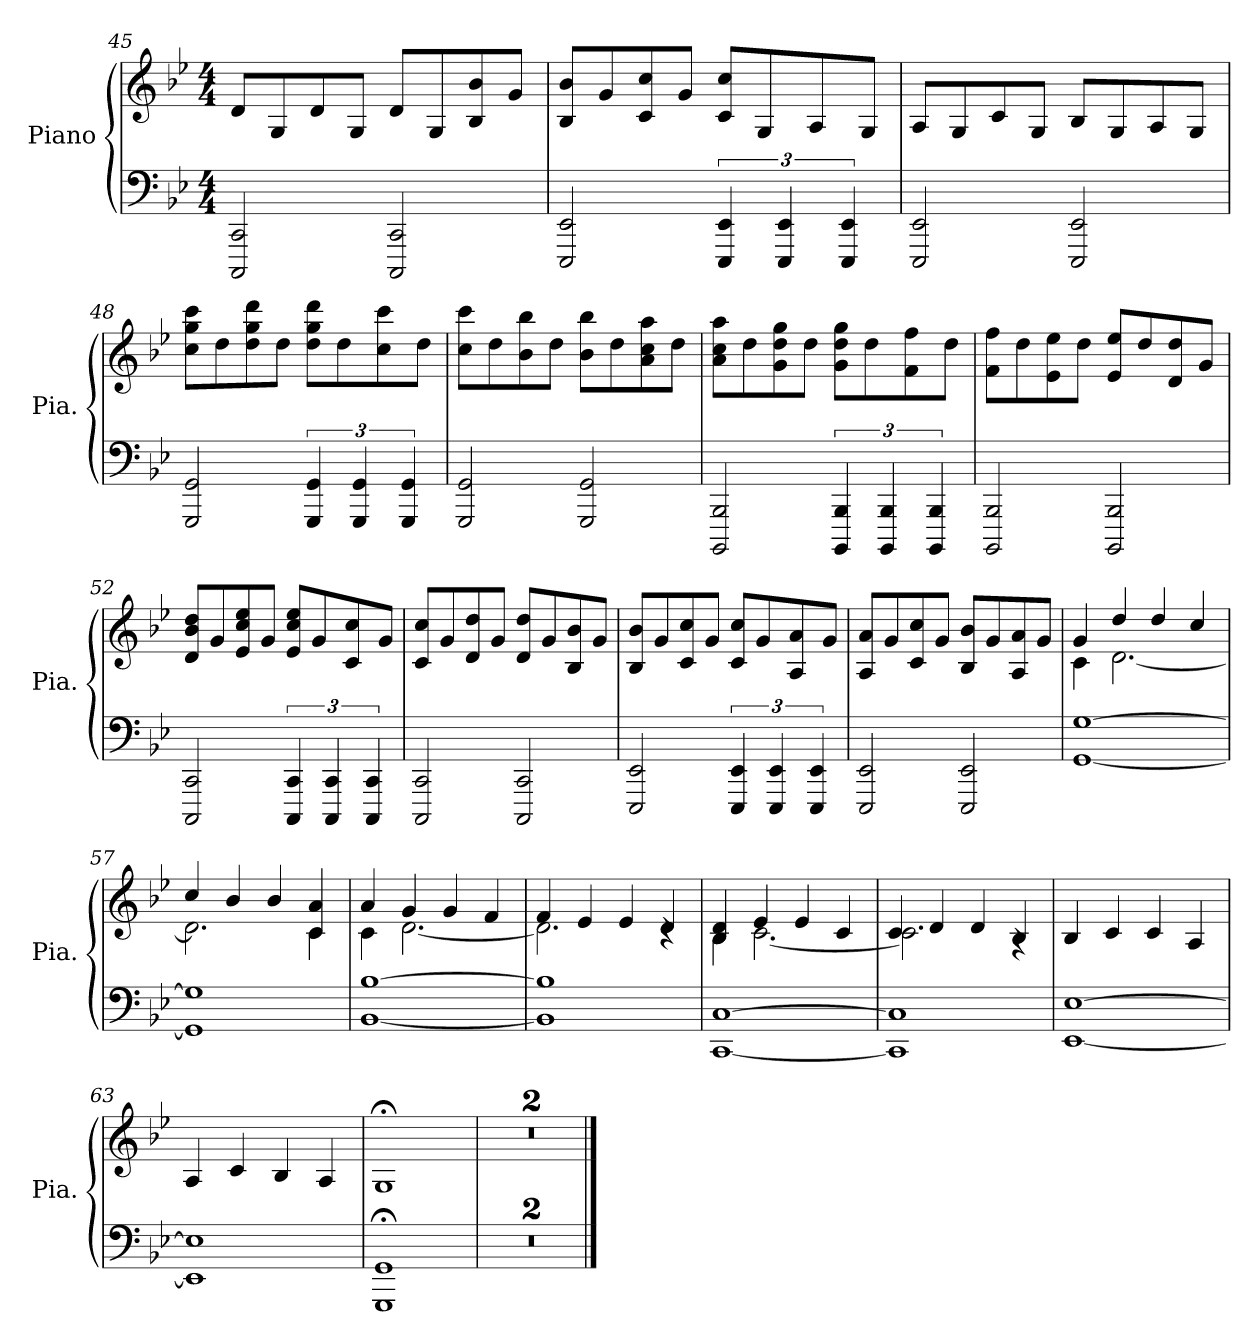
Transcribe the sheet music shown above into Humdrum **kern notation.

**kern	**kern
*part1	*part1
*staff2	*staff1
*I"Piano	*
*I'Pia.	*
*clefF4	*clefG2
*k[b-e-]	*k[b-e-]
*M4/4	*M4/4
=45	=45
2CCC/ 2CC/	8d/L
.	8G/
.	8d/
.	8G/J
2CCC/ 2CC/	8d/L
.	8G/
.	8B-/ 8b-/
.	8g/J
=46	=46
2EEE-/ 2EE-/	8B-/ 8b-/L
.	8g/
.	8c/ 8cc/
.	8g/J
6EEE-/ 6EE-/	8c/ 8cc/L
.	8G/
6EEE-/ 6EE-/	.
.	8A/
6EEE-/ 6EE-/	.
.	8G/J
=47	=47
2EEE-/ 2EE-/	8A/L
.	8G/
.	8c/
.	8G/J
2EEE-/ 2EE-/	8B-/L
.	8G/
.	8A/
.	8G/J
!!LO:LB:g=z
=48	=48
2GGG/ 2GG/	8cc\ 8gg\ 8ccc\L
.	8dd\
.	8dd\ 8gg\ 8ddd\
.	8dd\J
6GGG/ 6GG/	8dd\ 8gg\ 8ddd\L
.	8dd\
6GGG/ 6GG/	.
.	8cc\ 8ccc\
6GGG/ 6GG/	.
.	8dd\J
=49	=49
2GGG/ 2GG/	8cc\ 8ccc\L
.	8dd\
.	8b-\ 8bb-\
.	8dd\J
2GGG/ 2GG/	8b-\ 8bb-\L
.	8dd\
.	8a\ 8cc\ 8aa\
.	8dd\J
=50	=50
2BBBB-/ 2BBB-/	8a\ 8cc\ 8aa\L
.	8dd\
.	8g\ 8dd\ 8gg\
.	8dd\J
6BBBB-/ 6BBB-/	8g\ 8dd\ 8gg\L
.	8dd\
6BBBB-/ 6BBB-/	.
.	8f\ 8ff\
6BBBB-/ 6BBB-/	.
.	8dd\J
=51	=51
2BBBB-/ 2BBB-/	8f\ 8ff\L
.	8dd\
.	8e-\ 8ee-\
.	8dd\J
2BBBB-/ 2BBB-/	8e-/ 8ee-/L
.	8dd/
.	8d/ 8dd/
.	8g/J
!!LO:LB:g=z
=52	=52
2CCC/ 2CC/	8d/ 8b-/ 8dd/L
.	8g/
.	8e-/ 8cc/ 8ee-/
.	8g/J
6CCC/ 6CC/	8e-/ 8cc/ 8ee-/L
.	8g/
6CCC/ 6CC/	.
.	8c/ 8cc/
6CCC/ 6CC/	.
.	8g/J
=53	=53
2CCC/ 2CC/	8c/ 8cc/L
.	8g/
.	8d/ 8dd/
.	8g/J
2CCC/ 2CC/	8d/ 8dd/L
.	8g/
.	8B-/ 8b-/
.	8g/J
=54	=54
2EEE-/ 2EE-/	8B-/ 8b-/L
.	8g/
.	8c/ 8cc/
.	8g/J
6EEE-/ 6EE-/	8c/ 8cc/L
.	8g/
6EEE-/ 6EE-/	.
.	8A/ 8a/
6EEE-/ 6EE-/	.
.	8g/J
=55	=55
2EEE-/ 2EE-/	8A/ 8a/L
.	8g/
.	8c/ 8cc/
.	8g/J
2EEE-/ 2EE-/	8B-/ 8b-/L
.	8g/
.	8A/ 8a/
.	8g/J
!!LO:LB:g=z
=56	=56
*	*^
[1GG [1G	4g/	4c\
.	4dd/	[2.d\
.	4dd/	.
.	4cc/	.
=57	=57	=57
1GG] 1G]	4cc/	2.d\]
.	4b-/	.
.	4b-/	.
.	4c/ 4a/	4c\
=58	=58	=58
[1BB- [1B-	4a/	4c\
.	4g/	[2.d\
.	4g/	.
.	4f/	.
=59	=59	=59
1BB-] 1B-]	4f/	2.d\]
.	4e-/	.
.	4e-/	.
.	4d/	4rc
!!LO:LB:g=z	!!
=60	=60	=60
[1CC [1C	4B-/ 4d/	4B-\
.	4e-/	[2.c\
.	4e-/	.
.	4c/	.
=61	=61	=61
1CC] 1C]	4c/	2.c\]
.	4d/	.
.	4d/	.
.	4B-/	4rA
*	*v	*v
=62	=62
[1EE- [1E-	4B-/
.	4c/
.	4c/
.	4A/
=63	=63
1EE-] 1E-]	4A/
.	4c/
.	4B-/
.	4A/
=64	=64
1GGG;< 1GG;<	1G;<
=65	=65
1r	1r
=66	=66
1r	1r
==	==
*-	*-
